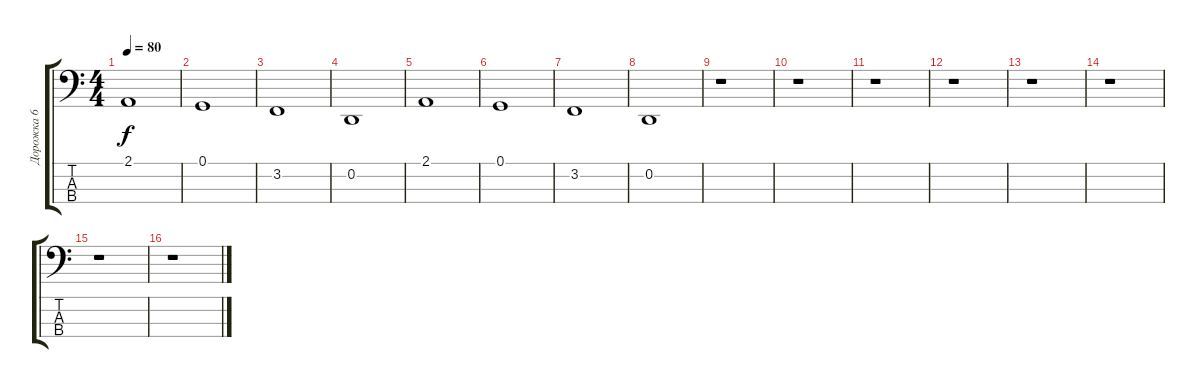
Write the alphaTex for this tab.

\track ("Дорожка 6" "Дорожка 6") {instrument tremolostrings}
\staff {score tabs}
\tuning (G2 D2 A1 E1) {hide}
\ts (4 4)
\tempo 80
\clef f4
\ks c
2.1.1{dy f} |
0.1.1 |
3.2.1 |
0.2.1 |
2.1.1 |
0.1.1 |
3.2.1 |
0.2.1 |
r.1 |
r.1 |
r.1 |
r.1 |
r.1 |
r.1 |
r.1 |
r.1
